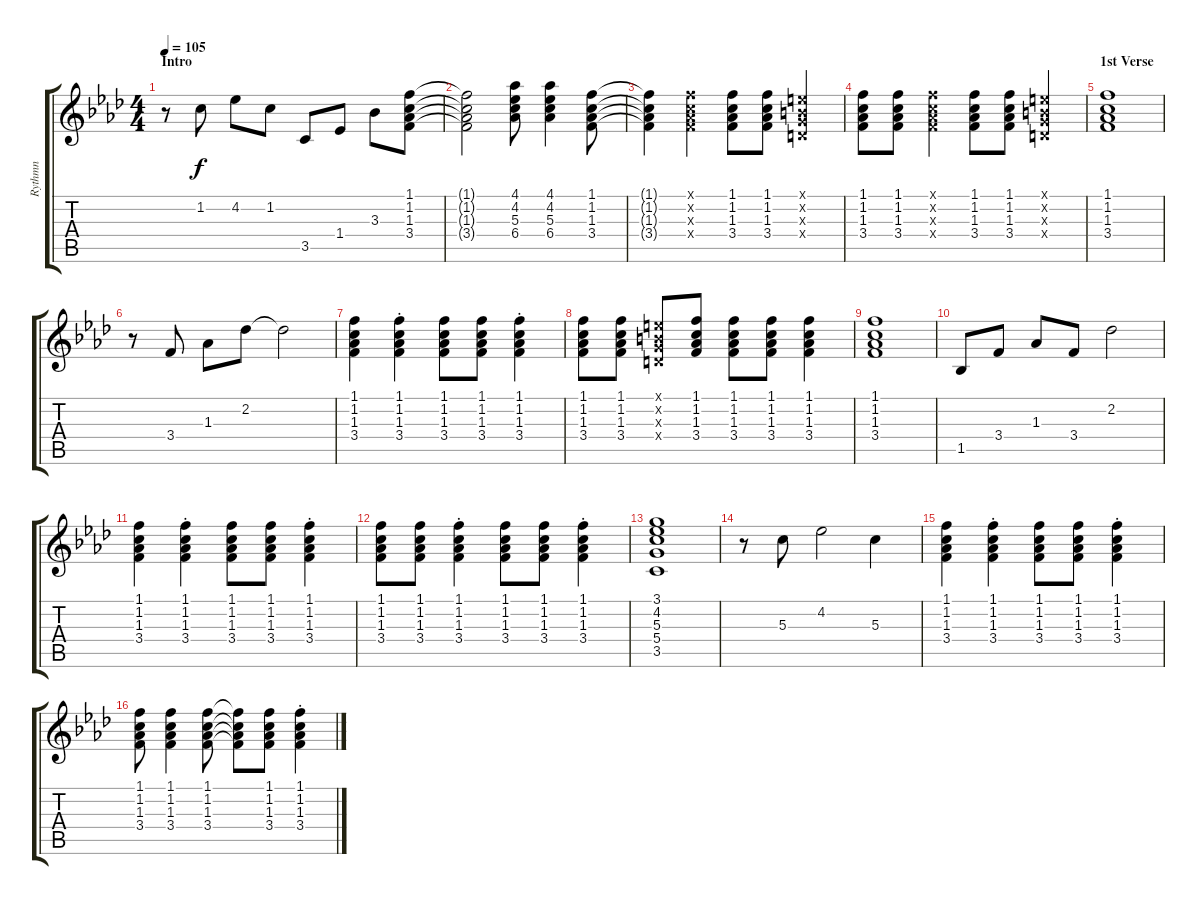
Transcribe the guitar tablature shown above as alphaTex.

\track ("Rythmn" "Rythmn") {instrument electricguitarjazz}
\staff {score tabs}
\tuning (E4 B3 G3 D3 A2 E2) {hide}
\ts (4 4)
\section ("" "Intro")
\tempo 105
\clef g2
\ks ab
r.8{dy f instrument electricguitarjazz} 1.2.8 4.2.8 1.2.8 3.5.8 1.4.8 3.3.8 (1.1 1.2 1.3 3.4).8 |
(1.1{t} 1.2{t} 1.3{t} 3.4{t}).2 (4.1 4.2 5.3 6.4).8 (4.1 4.2 5.3 6.4).4 (1.1 1.2 1.3 3.4).8 |
(1.1{t} 1.2{t} 1.3{t} 3.4{t}).4 (1.1{x} 1.2{x} 1.3{x} 3.4{x}).4 (1.1 1.2 1.3 3.4).8 (1.1 1.2 1.3 3.4).8 (0.1{x} 0.2{x} 0.3{x} 0.4{x}).4 |
(1.1 1.2 1.3 3.4).8 (1.1 1.2 1.3 3.4).8 (1.1{x} 1.2{x} 1.3{x} 3.4{x}).4 (1.1 1.2 1.3 3.4).8 (1.1 1.2 1.3 3.4).8 (0.1{x} 0.2{x} 0.3{x} 0.4{x}).4 |
\section ("" "1st Verse")
(1.1 1.2 1.3 3.4).1 |
r.8 3.4.8 1.3.8 2.2.8 2.2{t}.2 |
(1.1 1.2 1.3 3.4).4 (1.1{st} 1.2{st} 1.3{st} 3.4{st}).4 (1.1 1.2 1.3 3.4).8 (1.1 1.2 1.3 3.4).8 (1.1{st} 1.2{st} 1.3{st} 3.4{st}).4 |
(1.1 1.2 1.3 3.4).8 (1.1 1.2 1.3 3.4).8 (0.1{x} 0.2{x} 0.3{x} 0.4{x}).8 (1.1 1.2 1.3 3.4).8 (1.1 1.2 1.3 3.4).8 (1.1 1.2 1.3 3.4).8 (1.1 1.2 1.3 3.4).4 |
(1.1 1.2 1.3 3.4).1 |
1.5.8 3.4.8 1.3.8 3.4.8 2.2.2 |
(1.1 1.2 1.3 3.4).4 (1.1{st} 1.2{st} 1.3{st} 3.4{st}).4 (1.1 1.2 1.3 3.4).8 (1.1 1.2 1.3 3.4).8 (1.1{st} 1.2{st} 1.3{st} 3.4{st}).4 |
(1.1 1.2 1.3 3.4).8 (1.1 1.2 1.3 3.4).8 (1.1{st} 1.2{st} 1.3{st} 3.4{st}).4 (1.1 1.2 1.3 3.4).8 (1.1 1.2 1.3 3.4).8 (1.1{st} 1.2{st} 1.3{st} 3.4{st}).4 |
(3.1 4.2 5.3 5.4 3.5).1 |
r.8 5.3.8 4.2.2 5.3.4 |
(1.1 1.2 1.3 3.4).4 (1.1{st} 1.2{st} 1.3{st} 3.4{st}).4 (1.1 1.2 1.3 3.4).8 (1.1 1.2 1.3 3.4).8 (1.1{st} 1.2{st} 1.3{st} 3.4{st}).4 |
(1.1 1.2 1.3 3.4).8 (1.1 1.2 1.3 3.4).4 (1.1 1.2 1.3 3.4).8 (1.1{t} 1.2{t} 1.3{t} 3.4{t}).8 (1.1 1.2 1.3 3.4).8 (1.1{st} 1.2{st} 1.3{st} 3.4{st}).4
